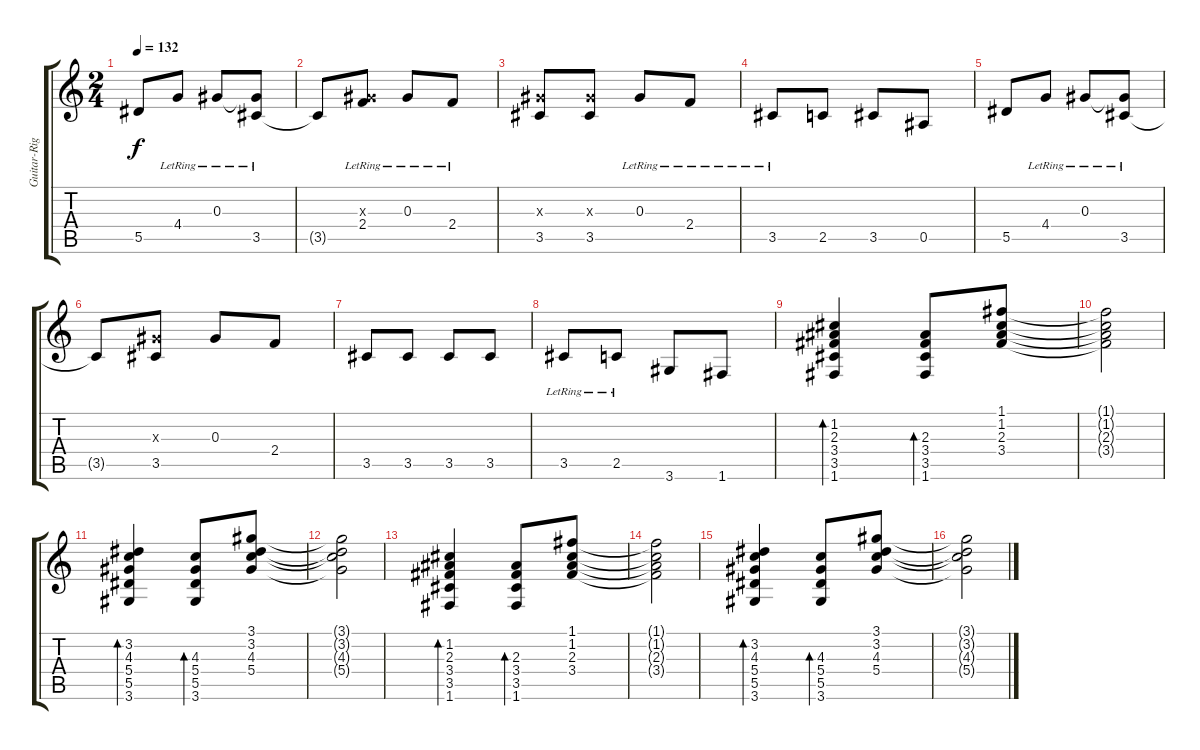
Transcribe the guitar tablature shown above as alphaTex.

\track ("Guitar-Right" "Guitar-Rig") {instrument acousticguitarsteel}
\staff {score tabs}
\tuning (F4 C4 Ab3 Eb3 Bb2 F2) {hide}
\ts (2 4)
\tempo 132
\clef g2
\ks c
5.5.8{dy f volume 13} 4.4{lr}.8 0.3{lr}.8 (0.3{t} 3.5{lr}).8 |
3.5{t}.8 (0.3{x} 2.4{lr}).8 0.3{lr}.8 2.4{lr}.8 |
(0.3{x} 3.5).8 (0.3{x} 3.5).8 0.3{lr}.8 2.4{lr}.8 |
3.5{lr}.8 2.5.8 3.5.8 0.5.8 |
5.5.8 4.4{lr}.8 0.3{lr}.8 (0.3{t} 3.5{lr}).8 |
3.5{t}.8 (0.3{x} 3.5).8 0.3.8 2.4.8 |
3.5.8 3.5.8 3.5.8 3.5.8 |
3.5{lr}.8 2.5{lr}.8 3.6.8 1.6.8 |
(1.2 2.3 3.4 3.5 1.6).4{bd 120 volume 9} (2.3 3.4 3.5 1.6).8{bd 60} (1.1 1.2 2.3 3.4).8 |
(1.1{t} 1.2{t} 2.3{t} 3.4{t}).2 |
(3.2 4.3 5.4 5.5 3.6).4{bd 120} (4.3 5.4 5.5 3.6).8{bd 60} (3.1 3.2 4.3 5.4).8 |
(3.1{t} 3.2{t} 4.3{t} 5.4{t}).2 |
(1.2 2.3 3.4 3.5 1.6).4{bd 120} (2.3 3.4 3.5 1.6).8{bd 60} (1.1 1.2 2.3 3.4).8 |
(1.1{t} 1.2{t} 2.3{t} 3.4{t}).2 |
(3.2 4.3 5.4 5.5 3.6).4{bd 120} (4.3 5.4 5.5 3.6).8{bd 60} (3.1 3.2 4.3 5.4).8 |
(3.1{t} 3.2{t} 4.3{t} 5.4{t}).2
